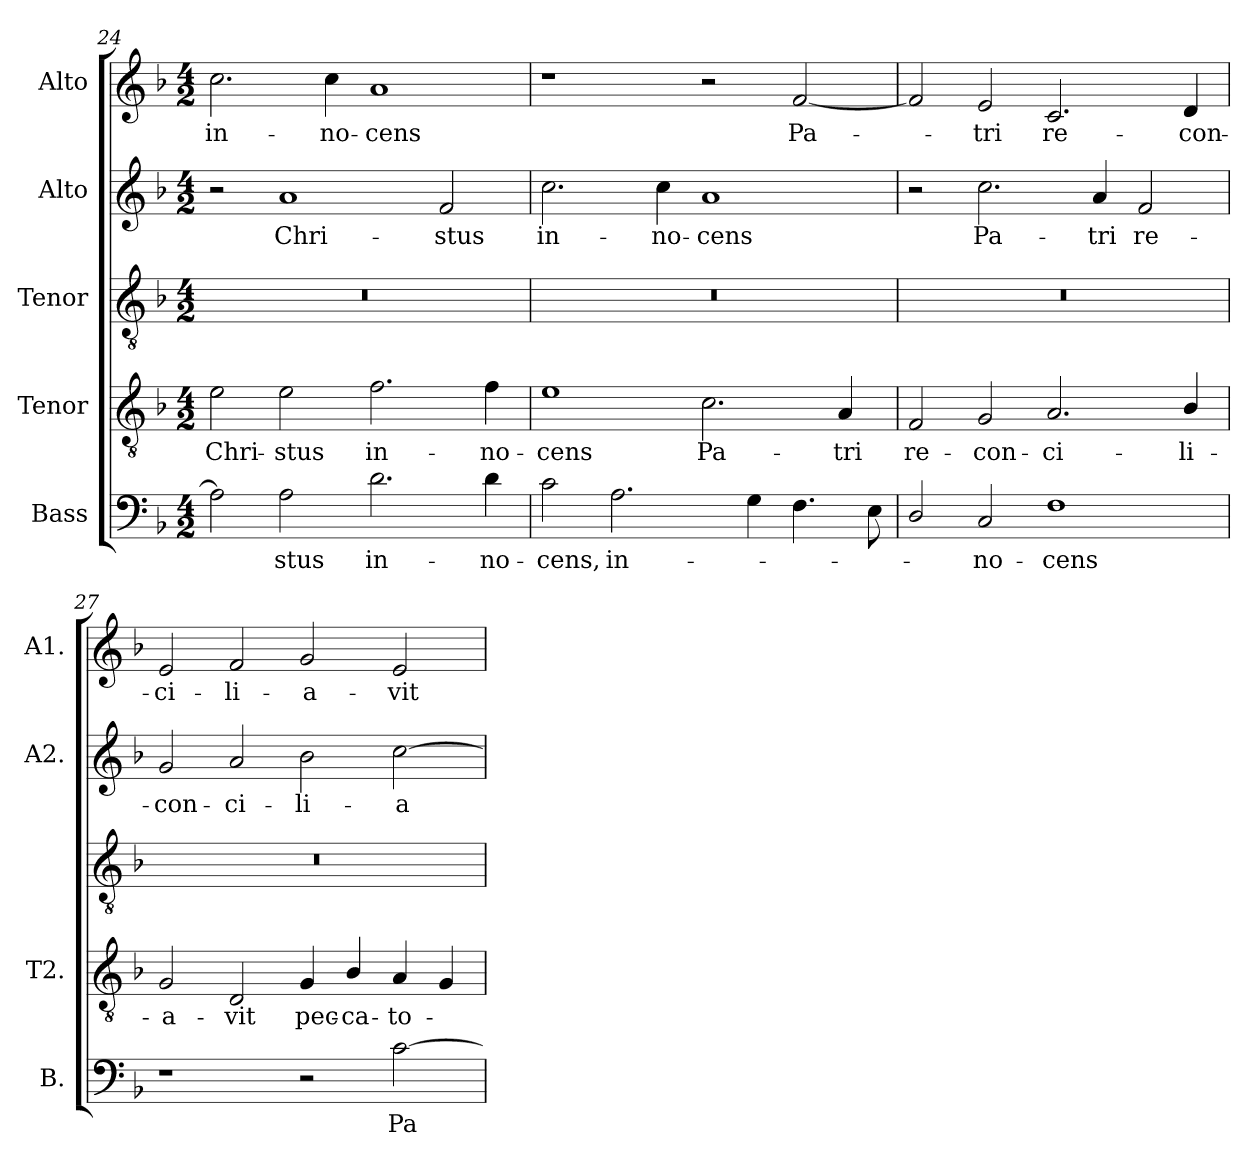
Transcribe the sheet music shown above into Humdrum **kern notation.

**kern	**text	**kern	**text	**kern	**kern	**text	**kern	**text
*part5	*part5	*part4	*part4	*part3	*part2	*part2	*part1	*part1
*staff5	*staff5	*staff4	*staff4	*staff3	*staff2	*staff2	*staff1	*staff1
*I"Bass	*	*I"Tenor	*	*I"Tenor	*I"Alto	*	*I"Alto	*
*I'B.	*	*I'T2.	*	*	*I'A2.	*	*I'A1.	*
*clefF4	*	*clefGv2	*	*clefGv2	*clefG2	*	*clefG2	*
*	*	*ITrd7c12	*	*ITrd7c12	*	*	*	*
*k[b-]	*	*k[b-]	*	*k[b-]	*k[b-]	*	*k[b-]	*
*F:	*	*F:	*	*F:	*F:	*	*F:	*
*M4/2	*	*M4/2	*	*M4/2	*M4/2	*	*M4/2	*
=24	=24	=24	=24	=24	=24	=24	=24	=24
!	!	!	!LO:LY:b:color=#000000	!LO:N:vis=1	!	!	!	!
!	!	!	!	!	!	!	!	!LO:LY:b:color=#000000
2Ai\]	.	2Ei\	Chri-	0r	2r	.	2.cci\	in-
!	!LO:LY:b:color=#000000	!	!	!	!	!	!	!
!	!	!	!LO:LY:b:color=#000000	!	!	!	!	!
!	!	!	!	!	!	!LO:LY:b:color=#000000	!	!
2Ai\	-stus	2Ei\	-stus	.	1ai	Chri-	.	.
!	!	!	!	!	!	!	!	!LO:LY:b:color=#000000
.	.	.	.	.	.	.	4cci\	-no-
!	!LO:LY:b:color=#000000	!	!	!	!	!	!	!
!	!	!	!LO:LY:b:color=#000000	!	!	!	!	!
!	!	!	!	!	!	!	!	!LO:LY:b:color=#000000
2.di\	in-	2.Fi\	in-	.	.	.	1ai	-cens
!	!	!	!	!	!	!LO:LY:b:color=#000000	!	!
.	.	.	.	.	2fi/	-stus	.	.
!	!LO:LY:b:color=#000000	!	!	!	!	!	!	!
!	!	!	!LO:LY:b:color=#000000	!	!	!	!	!
4di\	-no-	4Fi\	-no-	.	.	.	.	.
=25	=25	=25	=25	=25	=25	=25	=25	=25
!	!LO:LY:b:color=#000000	!	!	!	!	!	!	!
!	!	!	!LO:LY:b:color=#000000	!LO:N:vis=1	!	!	!	!
!	!	!	!	!	!	!LO:LY:b:color=#000000	!	!
2ci\	-cens,	1Ei	-cens	0r	2.cci\	in-	1r	.
!	!LO:LY:b:color=#000000	!	!	!	!	!	!	!
2.Ai\	in-	.	.	.	.	.	.	.
!	!	!	!	!	!	!LO:LY:b:color=#000000	!	!
.	.	.	.	.	4cci\	-no-	.	.
!	!	!	!LO:LY:b:color=#000000	!	!	!	!	!
!	!	!	!	!	!	!LO:LY:b:color=#000000	!	!
.	.	2.Ci\	Pa-	.	1ai	-cens	2r	.
4Gi\	.	.	.	.	.	.	.	.
!	!	!	!	!	!	!	!	!LO:LY:b:color=#000000
4.Fi\	.	.	.	.	.	.	[2fi/	Pa-
!	!	!	!LO:LY:b:color=#000000	!	!	!	!	!
.	.	4AAi/	-tri	.	.	.	.	.
8Ei\	.	.	.	.	.	.	.	.
=26	=26	=26	=26	=26	=26	=26	=26	=26
!	!	!	!LO:LY:b:color=#000000	!LO:N:vis=1	!	!	!	!
2Di/	.	2FFi/	re-	0r	2r	.	2fi/]	.
!	!LO:LY:b:color=#000000	!	!	!	!	!	!	!
!	!	!	!LO:LY:b:color=#000000	!	!	!	!	!
!	!	!	!	!	!	!LO:LY:b:color=#000000	!	!
!	!	!	!	!	!	!	!	!LO:LY:b:color=#000000
2Ci/	-no-	2GGi/	-con-	.	2.cci\	Pa-	2ei/	-tri
!	!LO:LY:b:color=#000000	!	!	!	!	!	!	!
!	!	!	!LO:LY:b:color=#000000	!	!	!	!	!
!	!	!	!	!	!	!	!	!LO:LY:b:color=#000000
1Fi	-cens	2.AAi/	-ci-	.	.	.	2.ci/	re-
!	!	!	!	!	!	!LO:LY:b:color=#000000	!	!
.	.	.	.	.	4ai/	-tri	.	.
!	!	!	!	!	!	!LO:LY:b:color=#000000	!	!
.	.	.	.	.	2fi/	re-	.	.
!	!	!	!LO:LY:b:color=#000000	!	!	!	!	!
!	!	!	!	!	!	!	!	!LO:LY:b:color=#000000
.	.	4BB-i/	-li-	.	.	.	4di/	-con-
!!LO:PB:g=z
=27	=27	=27	=27	=27	=27	=27	=27	=27
!	!	!	!LO:LY:b:color=#000000	!LO:N:vis=1	!	!	!	!
!	!	!	!	!	!	!LO:LY:b:color=#000000	!	!
!	!	!	!	!	!	!	!	!LO:LY:b:color=#000000
1r	.	2GGi/	-a-	0r	2gi/	-con-	2ei/	-ci-
!	!	!	!LO:LY:b:color=#000000	!	!	!	!	!
!	!	!	!	!	!	!LO:LY:b:color=#000000	!	!
!	!	!	!	!	!	!	!	!LO:LY:b:color=#000000
.	.	2DDi/	-vit	.	2ai/	-ci-	2fi/	-li-
!	!	!	!LO:LY:b:color=#000000	!	!	!	!	!
!	!	!	!	!	!	!LO:LY:b:color=#000000	!	!
!	!	!	!	!	!	!	!	!LO:LY:b:color=#000000
2r	.	4GGi/	pec-	.	2b-i\	-li-	2gi/	-a-
!	!	!	!LO:LY:b:color=#000000	!	!	!	!	!
.	.	4BB-i/	-ca-	.	.	.	.	.
!	!LO:LY:b:color=#000000	!	!	!	!	!	!	!
!	!	!	!LO:LY:b:color=#000000	!	!	!	!	!
!	!	!	!	!	!	!LO:LY:b:color=#000000	!	!
!	!	!	!	!	!	!	!	!LO:LY:b:color=#000000
[2ci\	Pa-	4AAi/	-to-	.	[2cci\	-a-	2ei/	-vit
.	.	4GGi/	.	.	.	.	.	.
=	=	=	=	=	=	=	=	=
*-	*-	*-	*-	*-	*-	*-	*-	*-
